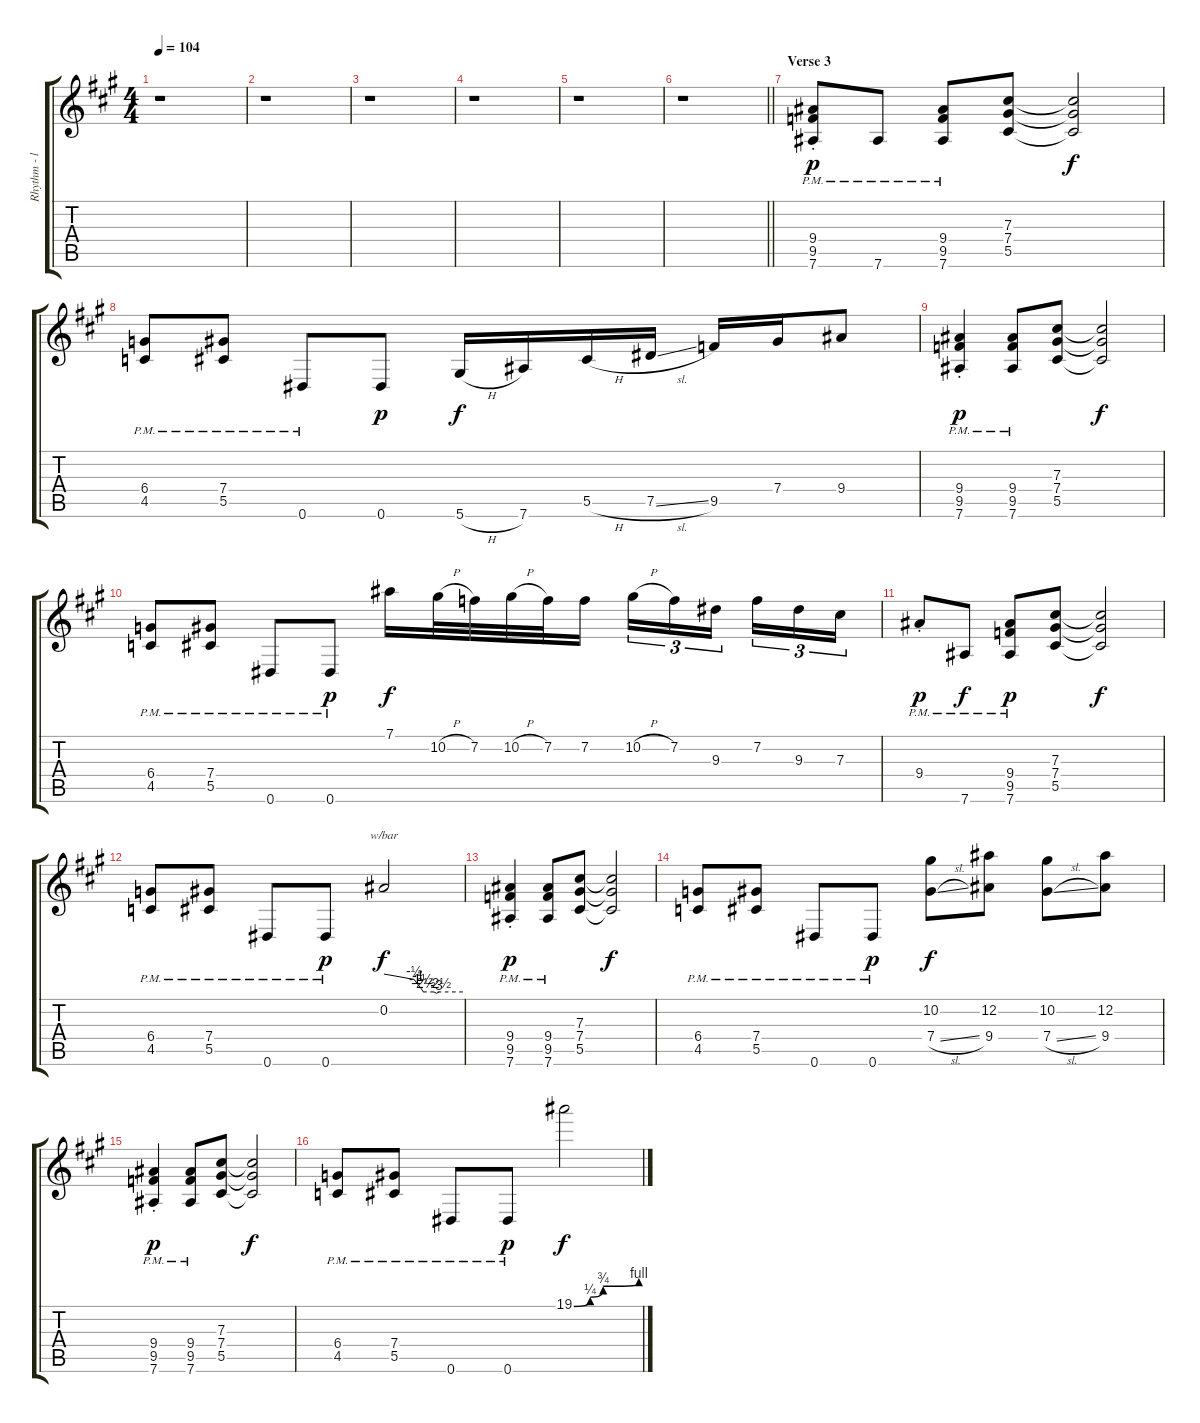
\track ("Rhythm - left" "Rhythm - l") {instrument distortionguitar}
\staff {score tabs}
\tuning (Eb4 Bb3 Gb3 Db3 Ab2 Eb2) {hide}
\ts (4 4)
\tempo 104
\clef g2
\ks a
r.1{dy f} |
r.1 |
r.1 |
r.1 |
r.1 |
\barLineRight lightlight
r.1 |
\section ("" "Verse 3")
(9.4{pm st} 9.5{pm st} 7.6{pm}).8{dy p} 7.6{pm}.8 (9.4{pm} 9.5{pm} 7.6{pm}).8 (7.3 7.4 5.5).8 (7.3{t} 7.4{t} 5.5{t}).2{dy f} |
(6.4{pm} 4.5{pm}).8 (7.4{pm} 5.5{pm}).8 0.6{pm}.8 0.6.8{dy p} 5.6{h}.16{dy f} 7.6.16 5.5{h}.16 7.5{sl}.16 9.5.16 7.4.16 9.4.8 |
(9.4{pm st} 9.5{pm st} 7.6{pm}).4{dy p} (9.4{pm} 9.5{pm} 7.6{pm}).8 (7.3 7.4 5.5).8 (7.3{t} 7.4{t} 5.5{t}).2{dy f} |
(6.4{pm} 4.5{pm}).8 (7.4{pm} 5.5{pm}).8 0.6{pm}.8 0.6{pm}.8{dy p} 7.1.16{dy f} 10.2{h}.32 7.2.32 10.2{h}.32 7.2.32 7.2.16 10.2{h}.16{tu (3 2)} 7.2.16{tu (3 2)} 9.3.16{tu (3 2) beam splitsecondary} 7.2.16{tu (3 2)} 9.3.16{tu (3 2)} 7.3.16{tu (3 2)} |
9.4{pm st}.8{dy p} 7.6{pm}.8{dy f} (9.4{pm} 9.5{pm} 7.6{pm}).8{dy p} (7.3 7.4 5.5).8 (7.3{t} 7.4{t} 5.5{t}).2{dy f} |
(6.4{pm} 4.5{pm}).8 (7.4{pm} 5.5{pm}).8 0.6{pm}.8 0.6{pm}.8{dy p} 0.2.2{tbe (custom default 0 0 23 -2 26 -4 28 -6 30 -10 38 -10 40 -12 42 -10 60 -10) dy f} |
(9.4{pm st} 9.5{pm st} 7.6{pm}).4{dy p} (9.4{pm} 9.5{pm} 7.6{pm}).8 (7.3 7.4 5.5).8 (7.3{t} 7.4{t} 5.5{t}).2{dy f} |
(6.4{pm} 4.5{pm}).8 (7.4{pm} 5.5{pm}).8 0.6{pm}.8 0.6{pm}.8{dy p} (10.2 7.4{sl}).8{dy f} (12.2 9.4).8 (10.2 7.4{sl}).8 (12.2 9.4).8 |
(9.4{pm st} 9.5{pm st} 7.6{pm}).4{dy p} (9.4{pm} 9.5{pm} 7.6{pm}).8 (7.3 7.4 5.5).8 (7.3{t} 7.4{t} 5.5{t}).2{dy f} |
(6.4{pm} 4.5{pm}).8 (7.4{pm} 5.5{pm}).8 0.6{pm}.8 0.6{pm}.8{dy p} 19.1{be (custom 0 0 15 1 27 3 60 4)}.2{dy f}
